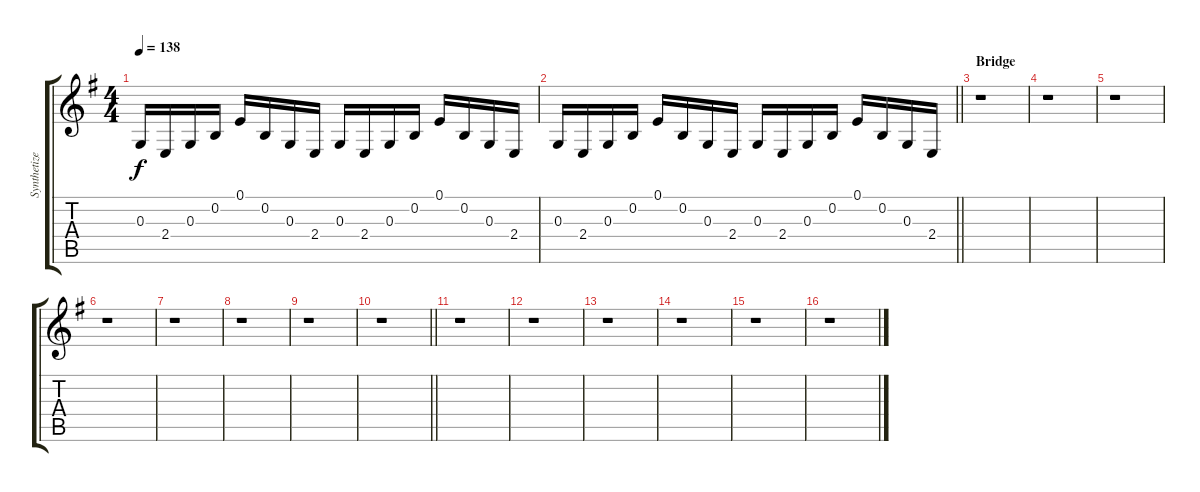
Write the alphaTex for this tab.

\track ("Synthetizer 1" "Synthetize") {instrument lead2sawtooth}
\staff {score tabs}
\tuning (E4 B3 G3 D3 A2 E2) {hide}
\ts (4 4)
\tempo 138
\clef g2
\ks eminor
0.3.16{dy f} 2.4.16 0.3.16 0.2.16 0.1.16 0.2.16 0.3.16 2.4.16 0.3.16 2.4.16 0.3.16 0.2.16 0.1.16 0.2.16 0.3.16 2.4.16 |
\barLineRight lightlight
0.3.16 2.4.16 0.3.16 0.2.16 0.1.16 0.2.16 0.3.16 2.4.16 0.3.16 2.4.16 0.3.16 0.2.16 0.1.16 0.2.16 0.3.16 2.4.16 |
\section ("" "Bridge")
r.1 |
r.1 |
r.1 |
r.1 |
r.1 |
r.1 |
r.1 |
\barLineRight lightlight
r.1 |
\section ("" "")
r.1 |
r.1 |
r.1 |
r.1 |
r.1 |
r.1
